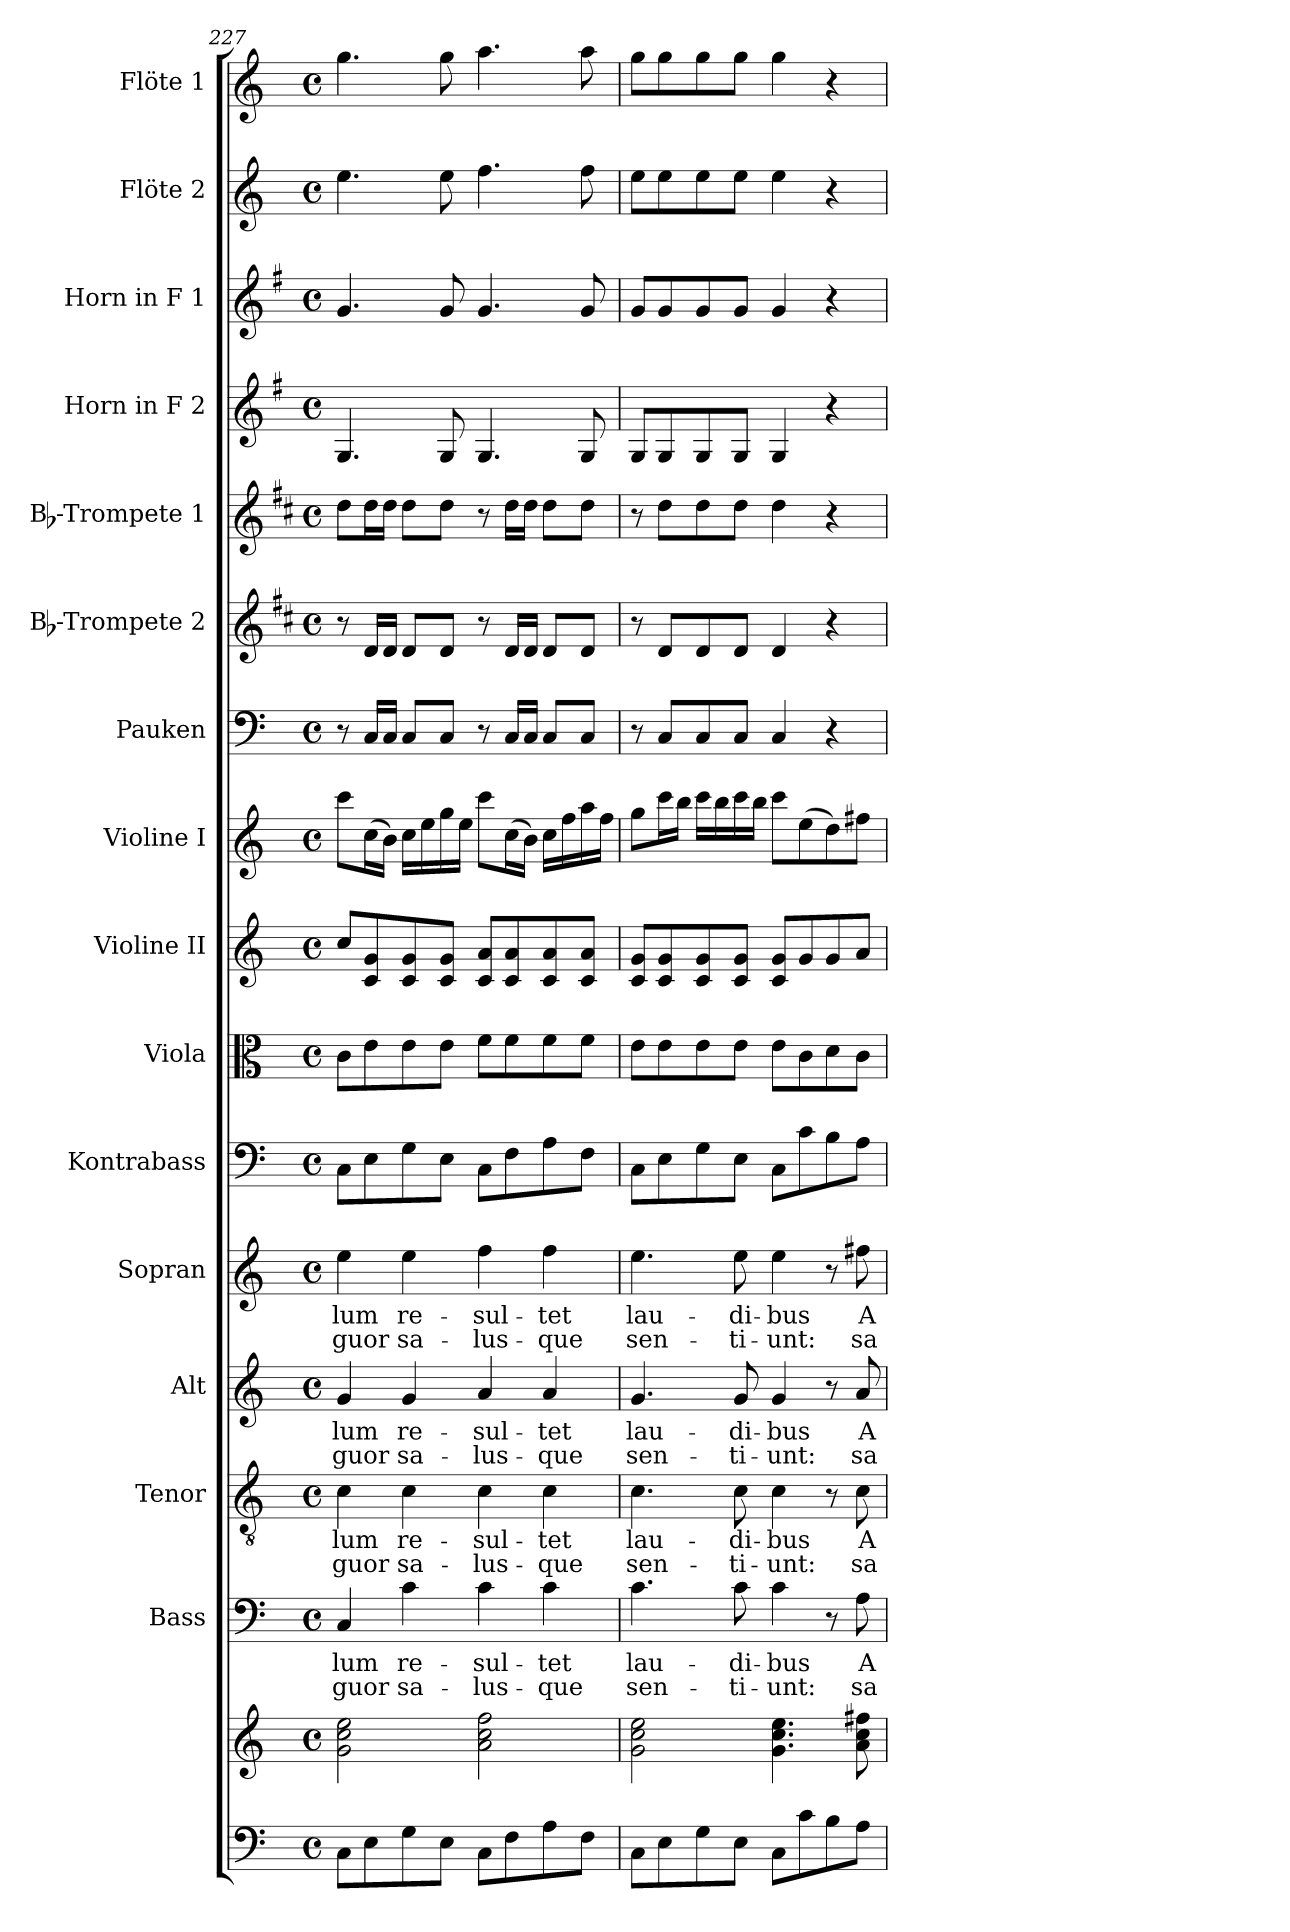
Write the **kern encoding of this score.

**kern	**kern	**kern	**text	**text	**kern	**text	**text	**kern	**text	**text	**kern	**text	**text	**kern	**kern	**kern	**kern	**kern	**kern	**kern	**kern	**kern	**kern	**kern
*part16	*part16	*part15	*part15	*part15	*part14	*part14	*part14	*part13	*part13	*part13	*part12	*part12	*part12	*part11	*part10	*part9	*part8	*part7	*part6	*part5	*part4	*part3	*part2	*part1
*staff17	*staff16	*staff15	*staff15	*staff15	*staff14	*staff14	*staff14	*staff13	*staff13	*staff13	*staff12	*staff12	*staff12	*staff11	*staff10	*staff9	*staff8	*staff7	*staff6	*staff5	*staff4	*staff3	*staff2	*staff1
*	*	*I"Bass	*	*	*I"Tenor	*	*	*I"Alt	*	*	*I"Sopran	*	*	*I"Kontrabass	*I"Viola	*I"Violine II	*I"Violine I	*I"Pauken	*I"Bb-Trompete 2	*I"Bb-Trompete 1	*I"Horn in F 2	*I"Horn in F 1	*I"Flöte 2	*I"Flöte 1
*	*	*I'B.	*	*	*I'T.	*	*	*I'A.	*	*	*I'S.	*	*	*I'Kb.	*I'Vla.	*I'Vl. II	*I'Vl. I	*I'Pk.	*I'Bb Trp. 2	*I'Bb Trp. 1	*	*	*I'Fl. 2	*I'Fl. 1
*clefF4	*clefG2	*clefF4	*	*	*clefGv2	*	*	*clefG2	*	*	*clefG2	*	*	*clefF4	*clefC3	*clefG2	*clefG2	*clefF4	*clefG2	*clefG2	*clefG2	*clefG2	*clefG2	*clefG2
*	*	*	*	*	*	*	*	*	*	*	*	*	*	*ITrd7c12	*	*	*	*	*ITrd1c2	*ITrd1c2	*ITrd4c7	*ITrd4c7	*	*
*k[]	*k[]	*k[]	*	*	*k[]	*	*	*k[]	*	*	*k[]	*	*	*k[]	*k[]	*k[]	*k[]	*k[]	*k[]	*k[]	*k[]	*k[]	*k[]	*k[]
*C:	*C:	*C:	*	*	*C:	*	*	*C:	*	*	*C:	*	*	*C:	*C:	*C:	*C:	*C:	*C:	*C:	*C:	*C:	*C:	*C:
*M4/4	*M4/4	*M4/4	*	*	*M4/4	*	*	*M4/4	*	*	*M4/4	*	*	*M4/4	*M4/4	*M4/4	*M4/4	*M4/4	*M4/4	*M4/4	*M4/4	*M4/4	*M4/4	*M4/4
*met(c)	*met(c)	*met(c)	*	*	*met(c)	*	*	*met(c)	*	*	*met(c)	*	*	*met(c)	*met(c)	*met(c)	*met(c)	*met(c)	*met(c)	*met(c)	*met(c)	*met(c)	*met(c)	*met(c)
=227	=227	=227	=227	=227	=227	=227	=227	=227	=227	=227	=227	=227	=227	=227	=227	=227	=227	=227	=227	=227	=227	=227	=227	=227
!	!	!	!LO:LY:b	!LO:LY:b	!	!LO:LY:b	!LO:LY:b	!	!LO:LY:b	!LO:LY:b	!	!LO:LY:b	!LO:LY:b	!	!	!	!	!	!	!	!	!	!	!
8C\L	2g\ 2cc\ 2ee\	4C/	-lum	-guor	4c\	-lum	-guor	4g/	-lum	-guor	4ee\	-lum	-guor	8CC\L	8c\L	8cc/L	8ccc\L	8r	8r	8cc\L	4.C/	4.c/	4.ee\	4.gg\
8E\	.	.	.	.	.	.	.	.	.	.	.	.	.	8EE\	8e\	8c/ 8g/	(>16cc\L	16C/LL	16c/LL	16cc\L	.	.	.	.
.	.	.	.	.	.	.	.	.	.	.	.	.	.	.	.	.	16b\JJ)	16C/JJ	16c/JJ	16cc\JJ	.	.	.	.
!	!	!	!LO:LY:b	!LO:LY:b	!	!LO:LY:b	!LO:LY:b	!	!LO:LY:b	!LO:LY:b	!	!LO:LY:b	!LO:LY:b	!	!	!	!	!	!	!	!	!	!	!
8G\	.	4c\	re-	sa-	4c\	re-	sa-	4g/	re-	sa-	4ee\	re-	sa-	8GG\	8e\	8c/ 8g/	16cc\LL	8C/L	8c/L	8cc\L	.	.	.	.
.	.	.	.	.	.	.	.	.	.	.	.	.	.	.	.	.	16ee\	.	.	.	.	.	.	.
8E\J	.	.	.	.	.	.	.	.	.	.	.	.	.	8EE\J	8e\J	8c/ 8g/J	16gg\	8C/J	8c/J	8cc\J	8C/	8c/	8ee\	8gg\
.	.	.	.	.	.	.	.	.	.	.	.	.	.	.	.	.	16ee\JJ	.	.	.	.	.	.	.
!	!	!	!LO:LY:b	!LO:LY:b	!	!LO:LY:b	!LO:LY:b	!	!LO:LY:b	!LO:LY:b	!	!LO:LY:b	!LO:LY:b	!	!	!	!	!	!	!	!	!	!	!
8C\L	2a\ 2cc\ 2ff\	4c\	-sul-	-lus-	4c\	-sul-	-lus-	4a/	-sul-	-lus-	4ff\	-sul-	-lus-	8CC\L	8f\L	8c/ 8a/L	8ccc\L	8r	8r	8r	4.C/	4.c/	4.ff\	4.aa\
8F\	.	.	.	.	.	.	.	.	.	.	.	.	.	8FF\	8f\	8c/ 8a/	(>16cc\L	16C/LL	16c/LL	16cc\LL	.	.	.	.
.	.	.	.	.	.	.	.	.	.	.	.	.	.	.	.	.	16b\JJ)	16C/JJ	16c/JJ	16cc\JJ	.	.	.	.
!	!	!	!LO:LY:b	!LO:LY:b	!	!LO:LY:b	!LO:LY:b	!	!LO:LY:b	!LO:LY:b	!	!LO:LY:b	!LO:LY:b	!	!	!	!	!	!	!	!	!	!	!
8A\	.	4c\	-tet	-que	4c\	-tet	-que	4a/	-tet	-que	4ff\	-tet	-que	8AA\	8f\	8c/ 8a/	16cc\LL	8C/L	8c/L	8cc\L	.	.	.	.
.	.	.	.	.	.	.	.	.	.	.	.	.	.	.	.	.	16ff\	.	.	.	.	.	.	.
8F\J	.	.	.	.	.	.	.	.	.	.	.	.	.	8FF\J	8f\J	8c/ 8a/J	16aa\	8C/J	8c/J	8cc\J	8C/	8c/	8ff\	8aa\
.	.	.	.	.	.	.	.	.	.	.	.	.	.	.	.	.	16ff\JJ	.	.	.	.	.	.	.
=228	=228	=228	=228	=228	=228	=228	=228	=228	=228	=228	=228	=228	=228	=228	=228	=228	=228	=228	=228	=228	=228	=228	=228	=228
!	!	!	!LO:LY:b	!LO:LY:b	!	!LO:LY:b	!LO:LY:b	!	!LO:LY:b	!LO:LY:b	!	!LO:LY:b	!LO:LY:b	!	!	!	!	!	!	!	!	!	!	!
8C\L	2g\ 2cc\ 2ee\	4.c\	lau-	sen-	4.c\	lau-	sen-	4.g/	lau-	sen-	4.ee\	lau-	sen-	8CC\L	8e\L	8c/ 8g/L	8gg\L	8r	8r	8r	8C/L	8c/L	8ee\L	8gg\L
8E\	.	.	.	.	.	.	.	.	.	.	.	.	.	8EE\	8e\	8c/ 8g/	16ccc\L	8C/L	8c/L	8cc\L	8C/	8c/	8ee\	8gg\
.	.	.	.	.	.	.	.	.	.	.	.	.	.	.	.	.	16bb\JJ	.	.	.	.	.	.	.
8G\	.	.	.	.	.	.	.	.	.	.	.	.	.	8GG\	8e\	8c/ 8g/	16ccc\LL	8C/	8c/	8cc\	8C/	8c/	8ee\	8gg\
.	.	.	.	.	.	.	.	.	.	.	.	.	.	.	.	.	16bb\	.	.	.	.	.	.	.
!	!	!	!LO:LY:b	!LO:LY:b	!	!LO:LY:b	!LO:LY:b	!	!LO:LY:b	!LO:LY:b	!	!LO:LY:b	!LO:LY:b	!	!	!	!	!	!	!	!	!	!	!
8E\J	.	8c\	-di-	-ti-	8c\	-di-	-ti-	8g/	-di-	-ti-	8ee\	-di-	-ti-	8EE\J	8e\J	8c/ 8g/J	16ccc\	8C/J	8c/J	8cc\J	8C/J	8c/J	8ee\J	8gg\J
.	.	.	.	.	.	.	.	.	.	.	.	.	.	.	.	.	16bb\JJ	.	.	.	.	.	.	.
!	!	!	!LO:LY:b	!LO:LY:b	!	!LO:LY:b	!LO:LY:b	!	!LO:LY:b	!LO:LY:b	!	!LO:LY:b	!LO:LY:b	!	!	!	!	!	!	!	!	!	!	!
8C\L	4.g\ 4.cc\ 4.ee\	4c\	-bus	-unt:	4c\	-bus	-unt:	4g/	-bus	-unt:	4ee\	-bus	-unt:	8CC\L	8e\L	8c/ 8g/L	8ccc\L	4C/	4c/	4cc\	4C/	4c/	4ee\	4gg\
8c\	.	.	.	.	.	.	.	.	.	.	.	.	.	8C\	8c\	8g/	(>8ee\	.	.	.	.	.	.	.
8B\	.	8r	.	.	8r	.	.	8r	.	.	8r	.	.	8BB\	8d\	8g/	8dd\)	4r	4r	4r	4r	4r	4r	4r
!	!	!	!LO:LY:b	!LO:LY:b	!	!LO:LY:b	!LO:LY:b	!	!LO:LY:b	!LO:LY:b	!	!LO:LY:b	!LO:LY:b	!	!	!	!	!	!	!	!	!	!	!
8A\J	8a\ 8cc\ 8ff#X\	8A\	A-	sa-	8c\	A-	sa-	8a/	A-	sa-	8ff#X\	A-	sa-	8AA\J	8c\J	8a/J	8ff#X\J	.	.	.	.	.	.	.
=	=	=	=	=	=	=	=	=	=	=	=	=	=	=	=	=	=	=	=	=	=	=	=	=
*-	*-	*-	*-	*-	*-	*-	*-	*-	*-	*-	*-	*-	*-	*-	*-	*-	*-	*-	*-	*-	*-	*-	*-	*-
